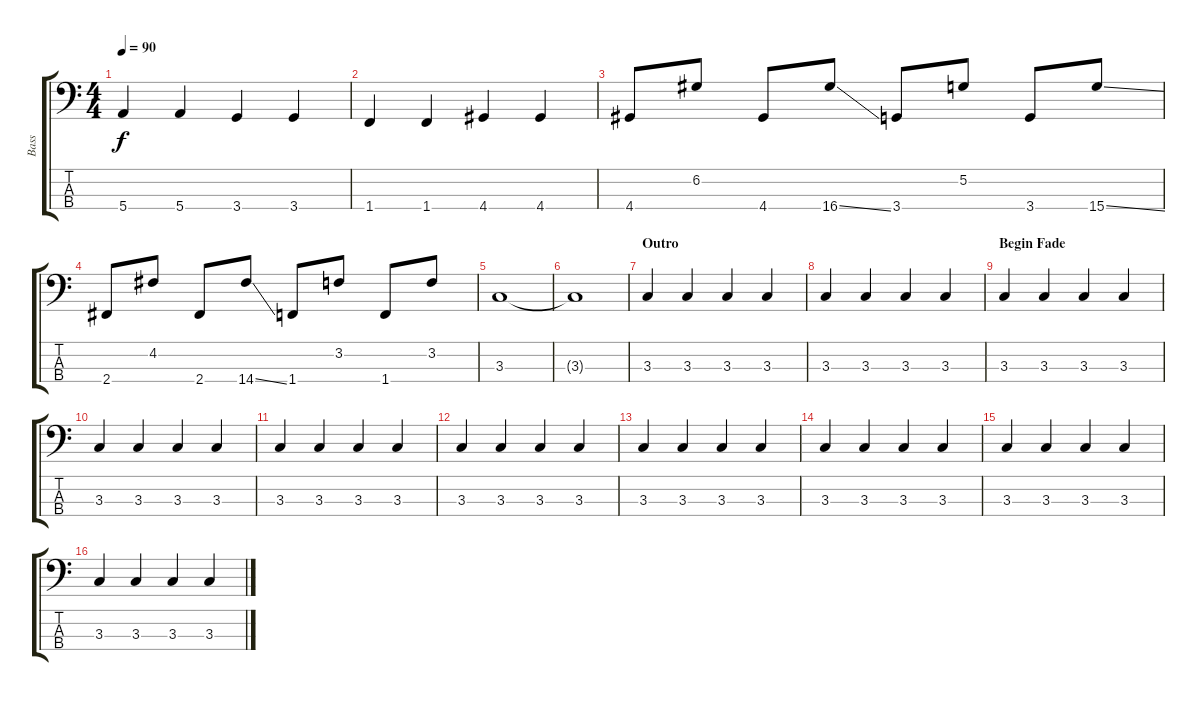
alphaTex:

\track ("Bass" "Bass") {instrument electricbassfinger}
\staff {score tabs}
\tuning (G2 D2 A1 E1) {hide}
\ts (4 4)
\tempo 90
\clef f4
\ks c
5.4.4{dy f} 5.4.4 3.4.4 3.4.4 |
1.4.4 1.4.4 4.4.4 4.4.4 |
4.4.8 6.2.8 4.4.8 16.4{ss}.8 3.4.8 5.2.8 3.4.8 15.4{ss}.8 |
2.4.8 4.2.8 2.4.8 14.4{ss}.8 1.4.8 3.2.8 1.4.8 3.2.8 |
3.3.1 |
3.3{t}.1 |
\section ("" "Outro")
3.3.4{volume 16} 3.3.4 3.3.4 3.3.4 |
3.3.4 3.3.4 3.3.4 3.3.4 |
\section ("" "Begin Fade")
3.3.4{volume 14} 3.3.4 3.3.4 3.3.4 |
3.3.4 3.3.4 3.3.4 3.3.4 |
3.3.4{volume 12} 3.3.4 3.3.4 3.3.4 |
3.3.4 3.3.4 3.3.4 3.3.4 |
3.3.4{volume 10} 3.3.4 3.3.4 3.3.4 |
3.3.4 3.3.4 3.3.4 3.3.4 |
3.3.4{volume 8} 3.3.4 3.3.4 3.3.4 |
3.3.4 3.3.4 3.3.4 3.3.4
